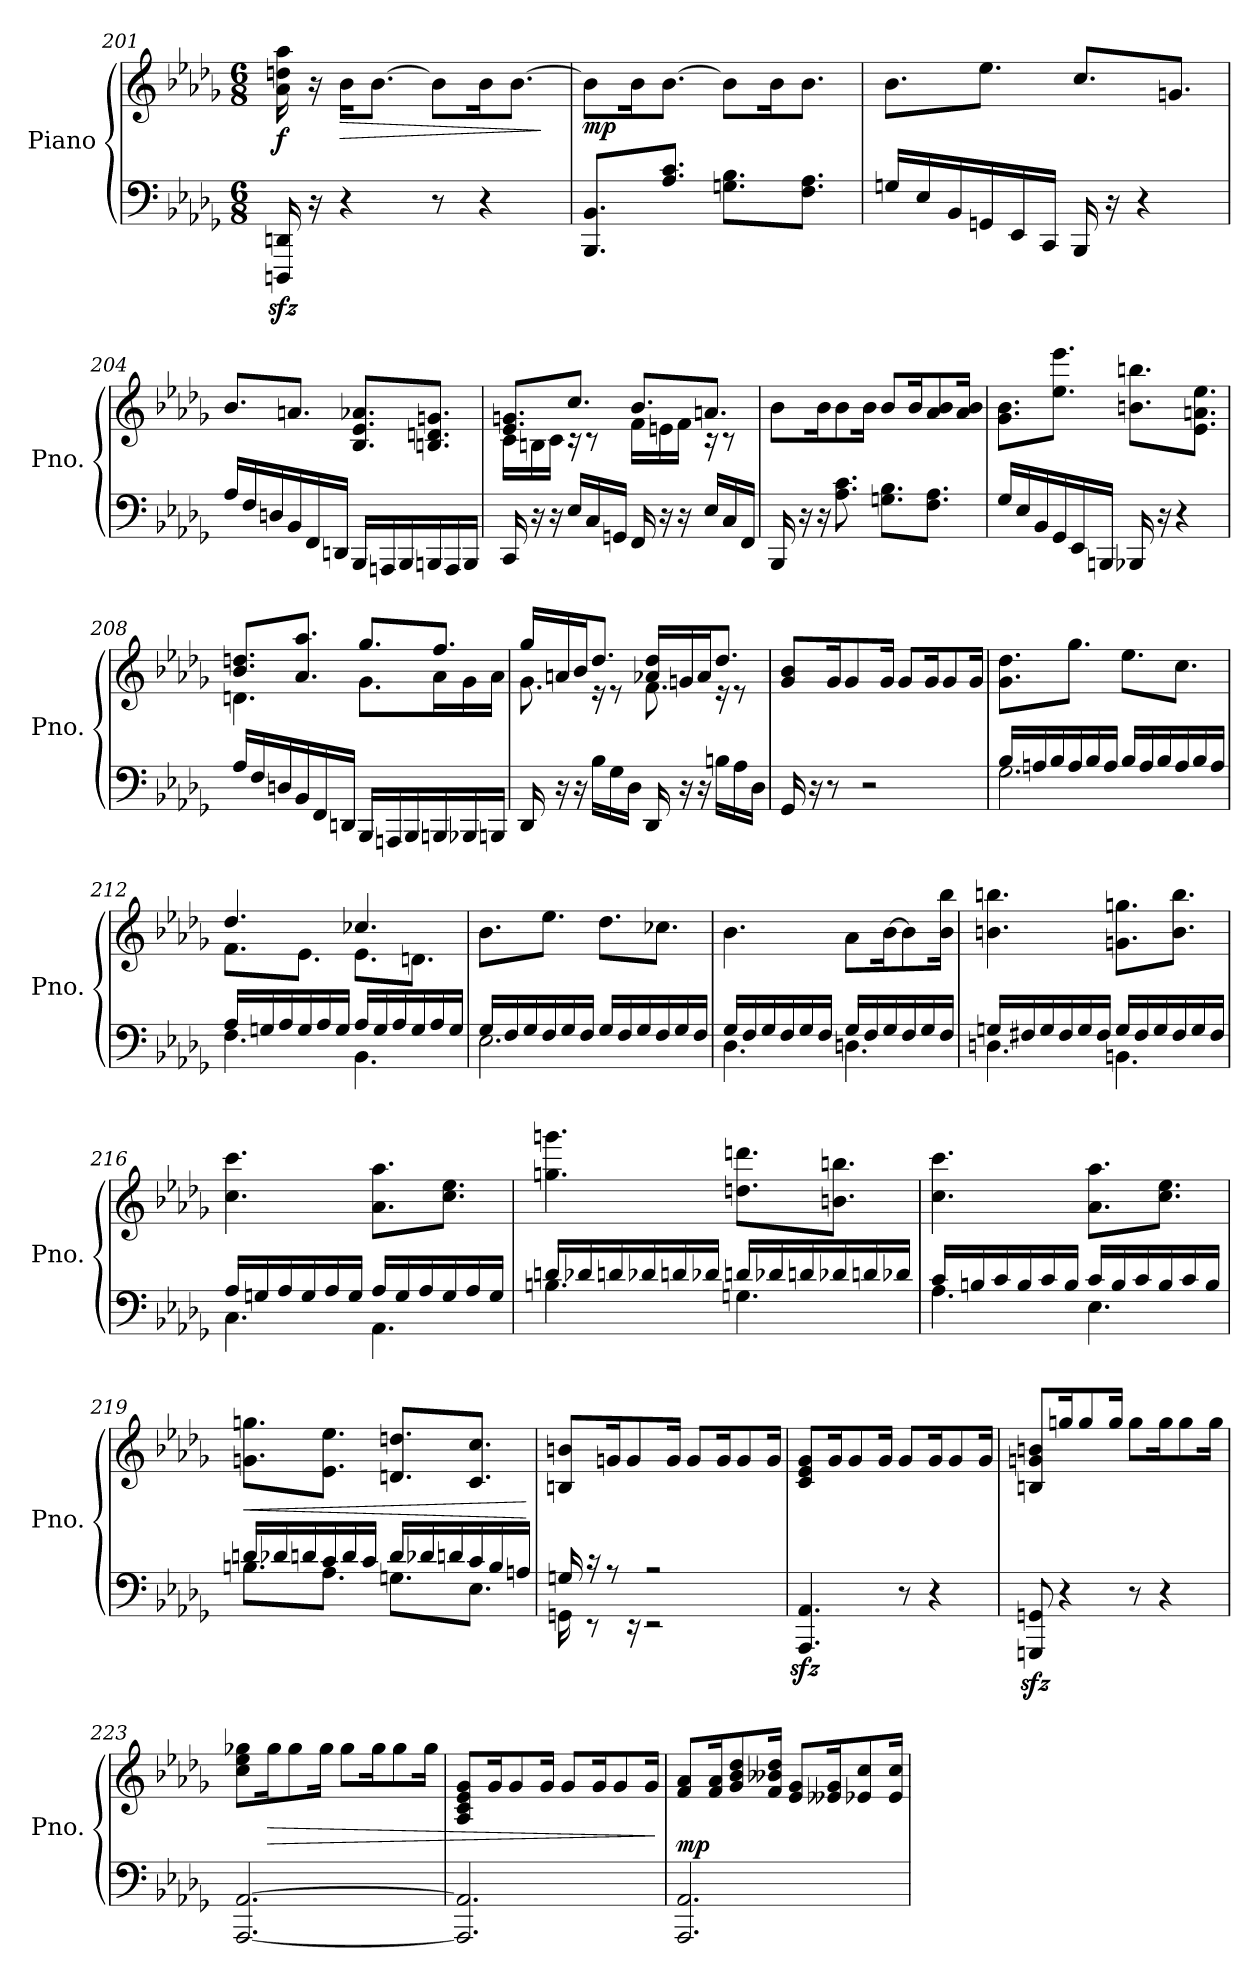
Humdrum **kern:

**kern	**kern	**dynam
*part1	*part1	*part1
*staff2	*staff1	*staff1/2
*I"Piano	*	*
*I'Pno.	*	*
*clefF4	*clefG2	*
*k[b-e-a-d-g-]	*k[b-e-a-d-g-]	*
*M6/8	*M6/8	*
=201	=201	=201
!	!	!LO:DY:b
16DDDn/zz> 16DDn/zz>	16a-\ 16ddn\ 16aa-\	f
16r	16r	.
!	!	!LO:HP:b
4r	16b-\KL	>
.	[8.b-\J	.
8r	8b-\L]	.
4r	16b-\K	.
.	[8.b-\J	.
.	.	]
=202	=202	=202
!	!	!LO:DY:b
8.BBB-/ 8.BB-/L	8b-\L]	mp
.	16b-\K	.
8.A-/ 8.c/J	[8.b-\J	.
8.Gn\ 8.B-\L	8b-\L]	.
.	16b-\K	.
8.F\ 8.A-\J	8.b-\J	.
=203	=203	=203
16Gn/LL	8.b-\L	.
16E-/	.	.
16BB-/	.	.
16GGn/	8.ee-\J	.
16EE-/	.	.
16CC/JJ	.	.
16BBB-/	8.cc/L	.
16r	.	.
4r	.	.
.	8.gn/J	.
!!LO:PB:g=z
=204	=204	=204
16A-/LL	8.b-/L	.
16F/	.	.
16Dn/	.	.
16BB-/	8.an/J	.
16FF/	.	.
16DDn/JJ	.	.
16BBB-/LL	8.B-/ 8.e-/ 8.a-X/L	.
16AAAn/	.	.
16BBB-/	.	.
16BBBn/	8.Bn/ 8.dn/ 8.gn/J	.
16AAA/	.	.
16BBB/JJ	.	.
=205	=205	=205
*	*^	*
16CC/	8.e-/ 8.gn/L	16c\LL	.
16r	.	16Bn\	.
16r	.	16c\JJ	.
16E-/LL	8.cc/J	16r	.
16C/	.	8r	.
16GGn/JJ	.	.	.
16FF/	8.b-/L	16f\LL	.
16r	.	16en\	.
16r	.	16f\JJ	.
16E-/LL	8.an/J	16r	.
16C/	.	8r	.
16FF/JJ	.	.	.
*	*v	*v	*
=206	=206	=206
16BBB-/	8b-\L	.
16r	.	.
16r	16b-\K	.
8.A-\ 8.c\	8b-\	.
.	16b-\Jk	.
8.Gn\ 8.B-\L	8b-/L	.
.	16b-/K	.
8.F\ 8.A-\J	8a-/ 8b-/	.
.	16a-/ 16b-/Jk	.
!!LO:LB:g=z
=207	=207	=207
16G-/LL	8.g-\ 8.b-\L	.
16E-/	.	.
16BB-/	.	.
16GG-/	8.ee-\ 8.eee-\J	.
16EE-/	.	.
16BBBn/JJ	.	.
16BBB-X/	8.bn\ 8.bbn\L	.
16r	.	.
4r	.	.
.	8.e-\ 8.an\ 8.ee-\J	.
=208	=208	=208
*	*^	*
16A-/LL	8.b-/ 8.ddn/L	4.dn\	.
16F/	.	.	.
16Dn/	.	.	.
16BB-/	8.a-/ 8.aa-/J	.	.
16FF/	.	.	.
16DDn/JJ	.	.	.
16BBB-/LL	8.gg-/L	8.g-\L	.
16AAAn/	.	.	.
16BBB-/	.	.	.
16BBBn/	8.ff/J	16a-\L	.
16BBB-X/	.	16g-\	.
16BBBn/JJ	.	16a-\JJ	.
!!LO:LB:g=z	!!
=209	=209	=209	=209
16DD-/	16gg-/LL	8.g-\	.
16r	16an/	.	.
16r	16b-/J	.	.
16B-\LL	8.dd-/J	16r	.
16G-\	.	8r	.
16D-\JJ	.	.	.
16DD-/	16a-X/ 16dd-/LL	8.f\	.
16r	16gn/	.	.
16r	16a-/J	.	.
16Bn\LL	8.dd-/J	16r	.
16A-\	.	8r	.
16D-\JJ	.	.	.
*	*v	*v	*
=210	=210	=210
16GG-/	8g-/ 8b-/L	.
16r	.	.
8r	16g-/K	.
.	8g-/	.
2r	.	.
.	16g-/Jk	.
.	8g-/L	.
.	16g-/K	.
.	8g-/	.
.	16g-/Jk	.
=211	=211	=211
*^	*	*
16B-/LL	2.G-\	8.g-\ 8.dd-\L	.
16An/	.	.	.
16B-/	.	.	.
16A/	.	8.gg-\J	.
16B-/	.	.	.
16A/JJ	.	.	.
16B-/LL	.	8.ee-\L	.
16A/	.	.	.
16B-/	.	.	.
16A/	.	8.cc\J	.
16B-/	.	.	.
16A/JJ	.	.	.
!!LO:LB:g=z
=212	=212	=212	=212
*	*	*^	*
16A-/LL	4.F\	4.dd-/	8.f\L	.
16Gn/	.	.	.	.
16A-/	.	.	.	.
16G/	.	.	8.e-\J	.
16A-/	.	.	.	.
16G/JJ	.	.	.	.
16A-/LL	4.BB-\	4.cc-X/	8.e-\L	.
16G/	.	.	.	.
16A-/	.	.	.	.
16G/	.	.	8.dn\J	.
16A-/	.	.	.	.
16G/JJ	.	.	.	.
*	*	*v	*v	*
=213	=213	=213	=213
16G-/LL	2.E-\	8.b-\L	.
16F/	.	.	.
16G-/	.	.	.
16F/	.	8.ee-\J	.
16G-/	.	.	.
16F/JJ	.	.	.
16G-/LL	.	8.dd-\L	.
16F/	.	.	.
16G-/	.	.	.
16F/	.	8.cc-X\J	.
16G-/	.	.	.
16F/JJ	.	.	.
=214	=214	=214	=214
16G-/LL	4.D-\	4.b-\	.
16F/	.	.	.
16G-/	.	.	.
16F/	.	.	.
16G-/	.	.	.
16F/JJ	.	.	.
16G-/LL	4.Dn\	8a-\L	.
16F/	.	.	.
16G-/	.	[16b-\K	.
16F/	.	8b-\]	.
16G-/	.	.	.
16F/JJ	.	16b-\ 16bb-\Jk	.
!!LO:LB:g=z
=215	=215	=215	=215
16Gn/LL	4.Dn\	4.bn\ 4.bbn\	.
16F#X/	.	.	.
16G/	.	.	.
16F#/	.	.	.
16G/	.	.	.
16F#/JJ	.	.	.
16G/LL	4.BBn\	8.gn\ 8.ggn\L	.
16F#/	.	.	.
16G/	.	.	.
16F#/	.	8.b\ 8.bb\J	.
16G/	.	.	.
16F#/JJ	.	.	.
=216	=216	=216	=216
16A-/LL	4.C\	4.cc\ 4.ccc\	.
16Gn/	.	.	.
16A-/	.	.	.
16G/	.	.	.
16A-/	.	.	.
16G/JJ	.	.	.
16A-/LL	4.AA-\	8.a-\ 8.aa-\L	.
16G/	.	.	.
16A-/	.	.	.
16G/	.	8.cc\ 8.ee-\J	.
16A-/	.	.	.
16G/JJ	.	.	.
!!LO:PB:g=z
=217	=217	=217	=217
16dn/LL	4.Bn\	4.ggn\ 4.gggn\	.
16d-X/	.	.	.
16dn/	.	.	.
16d-X/	.	.	.
16dn/	.	.	.
16d-X/JJ	.	.	.
16dn/LL	4.Gn\	8.ddn\ 8.dddn\L	.
16d-X/	.	.	.
16dn/	.	.	.
16d-X/	.	8.bn\ 8.bbn\J	.
16dn/	.	.	.
16d-X/JJ	.	.	.
=218	=218	=218	=218
16c/LL	4.A-\	4.cc\ 4.ccc\	.
16Bn/	.	.	.
16c/	.	.	.
16B/	.	.	.
16c/	.	.	.
16B/JJ	.	.	.
16c/LL	4.E-\	8.a-\ 8.aa-\L	.
16B/	.	.	.
16c/	.	.	.
16B/	.	8.cc\ 8.ee-\J	.
16c/	.	.	.
16B/JJ	.	.	.
!!LO:LB:g=z
=219	=219	=219	=219
!	!	!	!LO:HP:b
16dn/LL	8.Bn\L	8.gn\ 8.ggn\L	<
16d-X/	.	.	.
16dn/	.	.	.
16c/	8.A-\J	8.e-\ 8.ee-\J	.
16d/	.	.	.
16c/JJ	.	.	.
16d/LL	8.Gn\L	8.dn/ 8.ddn/L	.
16d-X/	.	.	.
16dn/	.	.	.
16c/	8.E-\J	8.c/ 8.cc/J	.
16B/	.	.	.
16An/JJ	.	.	.
*v	*v	*	*
.	.	[
=220	=220	=220
*^	*	*
!	!	!	!LO:DY:a=2
!	!	!	!LO:DY:n=1:b
16Gn/	16GGn\	8Bn/ 8bn/L	sfz f
16r	8r	.	.
8r	.	16gn/K	.
.	16r	8g/	.
2r	2r	.	.
.	.	16g/Jk	.
.	.	8g/L	.
.	.	16g/K	.
.	.	8g/	.
.	.	16g/Jk	.
*v	*v	*	*
=221	=221	=221
4.AAA-/zz> 4.AA-/zz>	8c/ 8e-/ 8g-/L	.
.	16g-/K	.
.	8g-/	.
.	16g-/Jk	.
8r	8g-/L	.
4r	16g-/K	.
.	8g-/	.
.	16g-/Jk	.
!!LO:LB:g=z
=222	=222	=222
8GGGn/zz> 8GGn/zz>	8Bn/ 8gn/ 8bn/L	.
4r	16ggn/K	.
.	8gg/	.
.	16gg/Jk	.
8r	8gg\L	.
4r	16gg\K	.
.	8gg\	.
.	16gg\Jk	.
=223	=223	=223
[2.AAA-/ [2.AA-/	8cc\ 8ee-\ 8gg-X\L	.
!	!	!LO:HP:b
.	16gg-\K	>
.	8gg-\	.
.	16gg-\Jk	.
.	8gg-\L	.
.	16gg-\K	.
.	8gg-\	.
.	16gg-\Jk	.
=224	=224	=224
2.AAA-/] 2.AA-/]	8A-/ 8c/ 8e-/ 8g-/L	.
.	16g-/K	.
.	8g-/	.
.	16g-/Jk	.
.	8g-/L	.
.	16g-/K	.
.	8g-/	.
.	16g-/Jk	.
.	.	]
=225	=225	=225
!	!	!LO:DY:a=2
2.AAA-/ 2.AA-/	8f/ 8a-/L	mp
.	16f/ 16a-/K	.
.	8g-/ 8b-/ 8dd-/	.
.	16f/ 16b--X/ 16dd-/Jk	.
.	8e-/ 8g-/L	.
.	16e--X/ 16g-/K	.
.	8e-X/ 8cc/	.
.	16e-/ 16cc/Jk	.
=	=	=
*-	*-	*-
